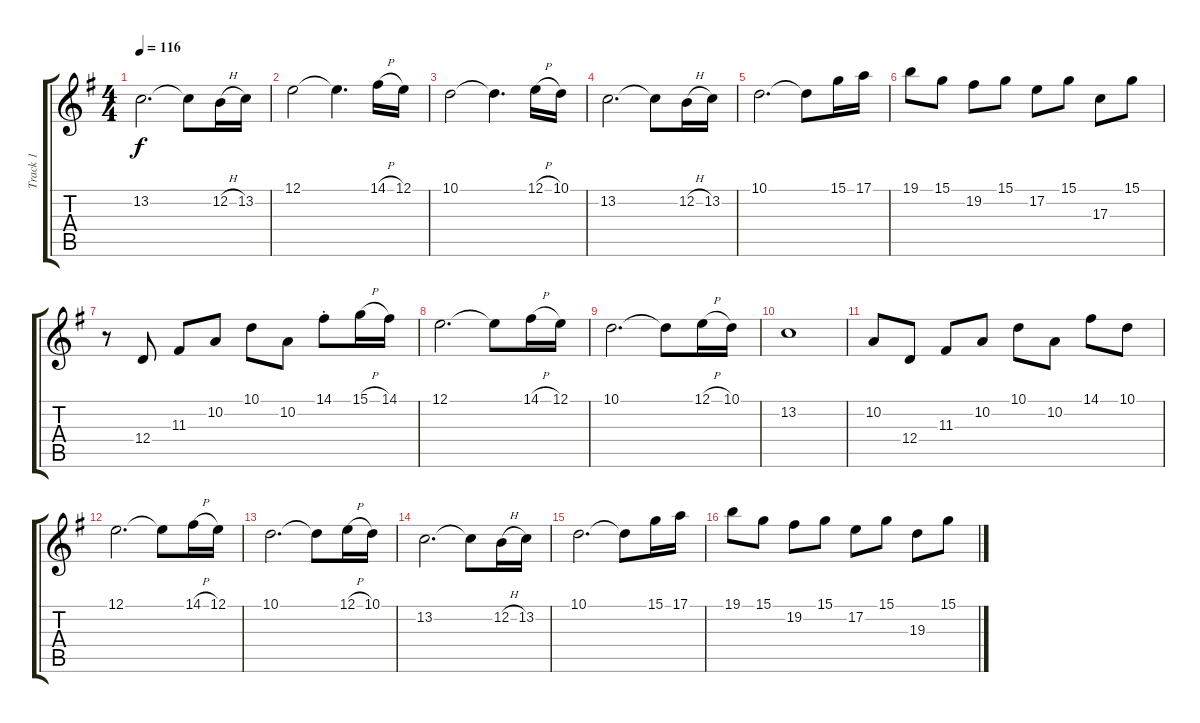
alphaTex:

\track ("Track 1" "Track 1") {instrument violin}
\staff {score tabs}
\tuning (E4 B3 G3 D3 A2 E2) {hide}
\ts (4 4)
\tempo 116
\clef g2
\ks g
13.2.2{d dy f} 13.2{t}.8 12.2{h}.16 13.2.16 |
12.1.2 12.1{t}.4{d} 14.1{h}.16 12.1.16 |
10.1.2 10.1{t}.4{d} 12.1{h}.16 10.1.16 |
13.2.2{d} 13.2{t}.8 12.2{h}.16 13.2.16 |
10.1.2{d} 10.1{t}.8 15.1.16 17.1.16 |
19.1.8 15.1.8 19.2.8 15.1.8 17.2.8 15.1.8 17.3.8 15.1.8 |
r.8 12.4.8 11.3.8 10.2.8 10.1.8 10.2.8 14.1{st}.8 15.1{h}.16 14.1.16 |
12.1.2{d} 12.1{t}.8 14.1{h}.16 12.1.16 |
10.1.2{d} 10.1{t}.8 12.1{h}.16 10.1.16 |
13.2.1 |
10.2.8 12.4.8 11.3.8 10.2.8 10.1.8 10.2.8 14.1.8 10.1.8 |
12.1.2{d} 12.1{t}.8 14.1{h}.16 12.1.16 |
10.1.2{d} 10.1{t}.8 12.1{h}.16 10.1.16 |
13.2.2{d} 13.2{t}.8 12.2{h}.16 13.2.16 |
10.1.2{d} 10.1{t}.8 15.1.16 17.1.16 |
19.1.8 15.1.8 19.2.8 15.1.8 17.2.8 15.1.8 19.3.8 15.1.8
